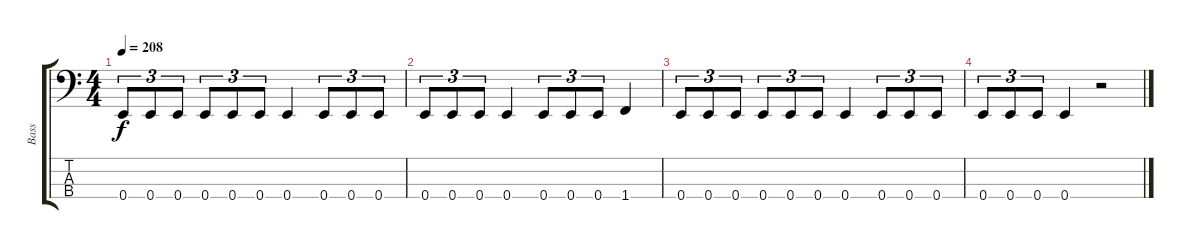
\track ("Bass" "Bass") {instrument electricbassfinger}
\staff {score tabs}
\tuning (G2 D2 A1 E1) {hide}
\ts (4 4)
\tempo 208
\clef f4
\ks c
0.4.8{tu (3 2) dy f} 0.4.8{tu (3 2)} 0.4.8{tu (3 2)} 0.4.8{tu (3 2)} 0.4.8{tu (3 2)} 0.4.8{tu (3 2)} 0.4.4 0.4.8{tu (3 2)} 0.4.8{tu (3 2)} 0.4.8{tu (3 2)} |
0.4.8{tu (3 2)} 0.4.8{tu (3 2)} 0.4.8{tu (3 2)} 0.4.4 0.4.8{tu (3 2)} 0.4.8{tu (3 2)} 0.4.8{tu (3 2)} 1.4.4 |
0.4.8{tu (3 2)} 0.4.8{tu (3 2)} 0.4.8{tu (3 2)} 0.4.8{tu (3 2)} 0.4.8{tu (3 2)} 0.4.8{tu (3 2)} 0.4.4 0.4.8{tu (3 2)} 0.4.8{tu (3 2)} 0.4.8{tu (3 2)} |
0.4.8{tu (3 2)} 0.4.8{tu (3 2)} 0.4.8{tu (3 2)} 0.4.4 r.2
